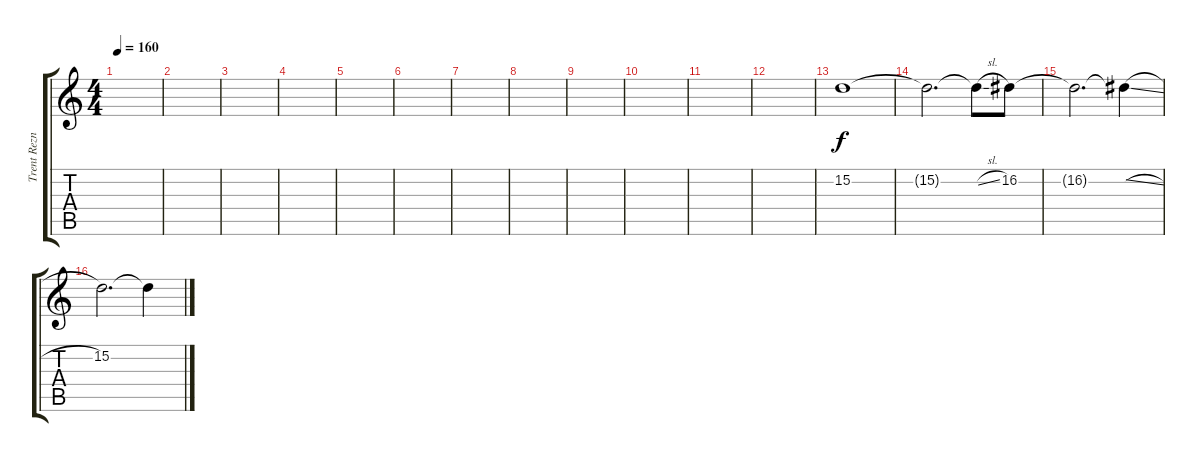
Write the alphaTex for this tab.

\track ("Trent Reznor" "Trent Rezn") {instrument lead1square}
\staff {score tabs}
\tuning (E4 B3 G3 D3 A2 D2) {hide}
\ts (4 4)
\tempo 160
\clef g2
\ks c
|
|
|
|
|
|
|
|
|
|
|
|
15.2.1 |
15.2{t}.2{d} 15.2{sl t}.8 16.2.8 |
16.2{t}.2{d} 16.2{sl t}.4 |
15.2.2{d} 15.2{sl t}.4
